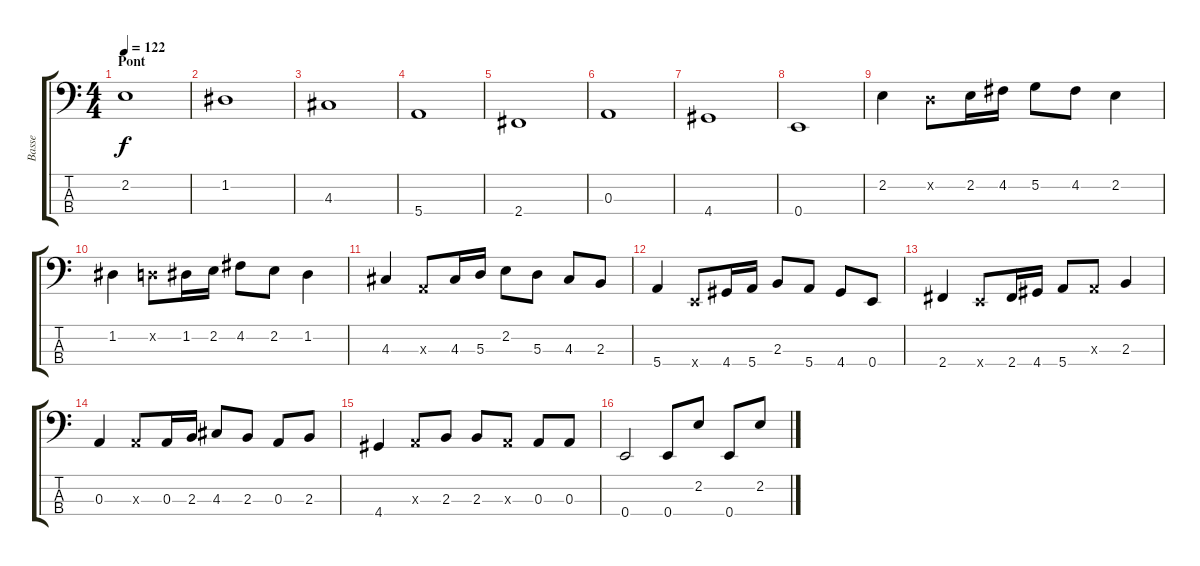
\track ("Basse" "Basse") {instrument fretlessbass}
\staff {score tabs}
\tuning (G2 D2 A1 E1) {hide}
\ts (4 4)
\section ("" "Pont")
\tempo 122
\clef f4
\ks c
2.2.1{dy f} |
1.2.1 |
4.3.1 |
5.4.1 |
2.4.1 |
0.3.1 |
4.4.1 |
0.4.1 |
2.2.4{volume 12 instrument slapbass2} 0.2{x}.8 2.2.16 4.2.16 5.2.8 4.2.8 2.2.4 |
1.2.4 0.2{x}.8 1.2.16 2.2.16 4.2.8 2.2.8 1.2.4 |
4.3.4 0.3{x}.8 4.3.16 5.3.16 2.2.8 5.3.8 4.3.8 2.3.8 |
5.4.4 0.4{x}.8 4.4.16 5.4.16 2.3.8 5.4.8 4.4.8 0.4.8 |
2.4.4 0.4{x}.8 2.4.16 4.4.16 5.4.8 0.3{x}.8 2.3.4 |
0.3.4 0.3{x}.8 0.3.16 2.3.16 4.3.8 2.3.8 0.3.8 2.3.8 |
4.4.4 0.3{x}.8 2.3.8 2.3.8 0.3{x}.8 0.3.8 0.3.8 |
0.4.2 0.4.8 2.2.8 0.4.8 2.2.8
